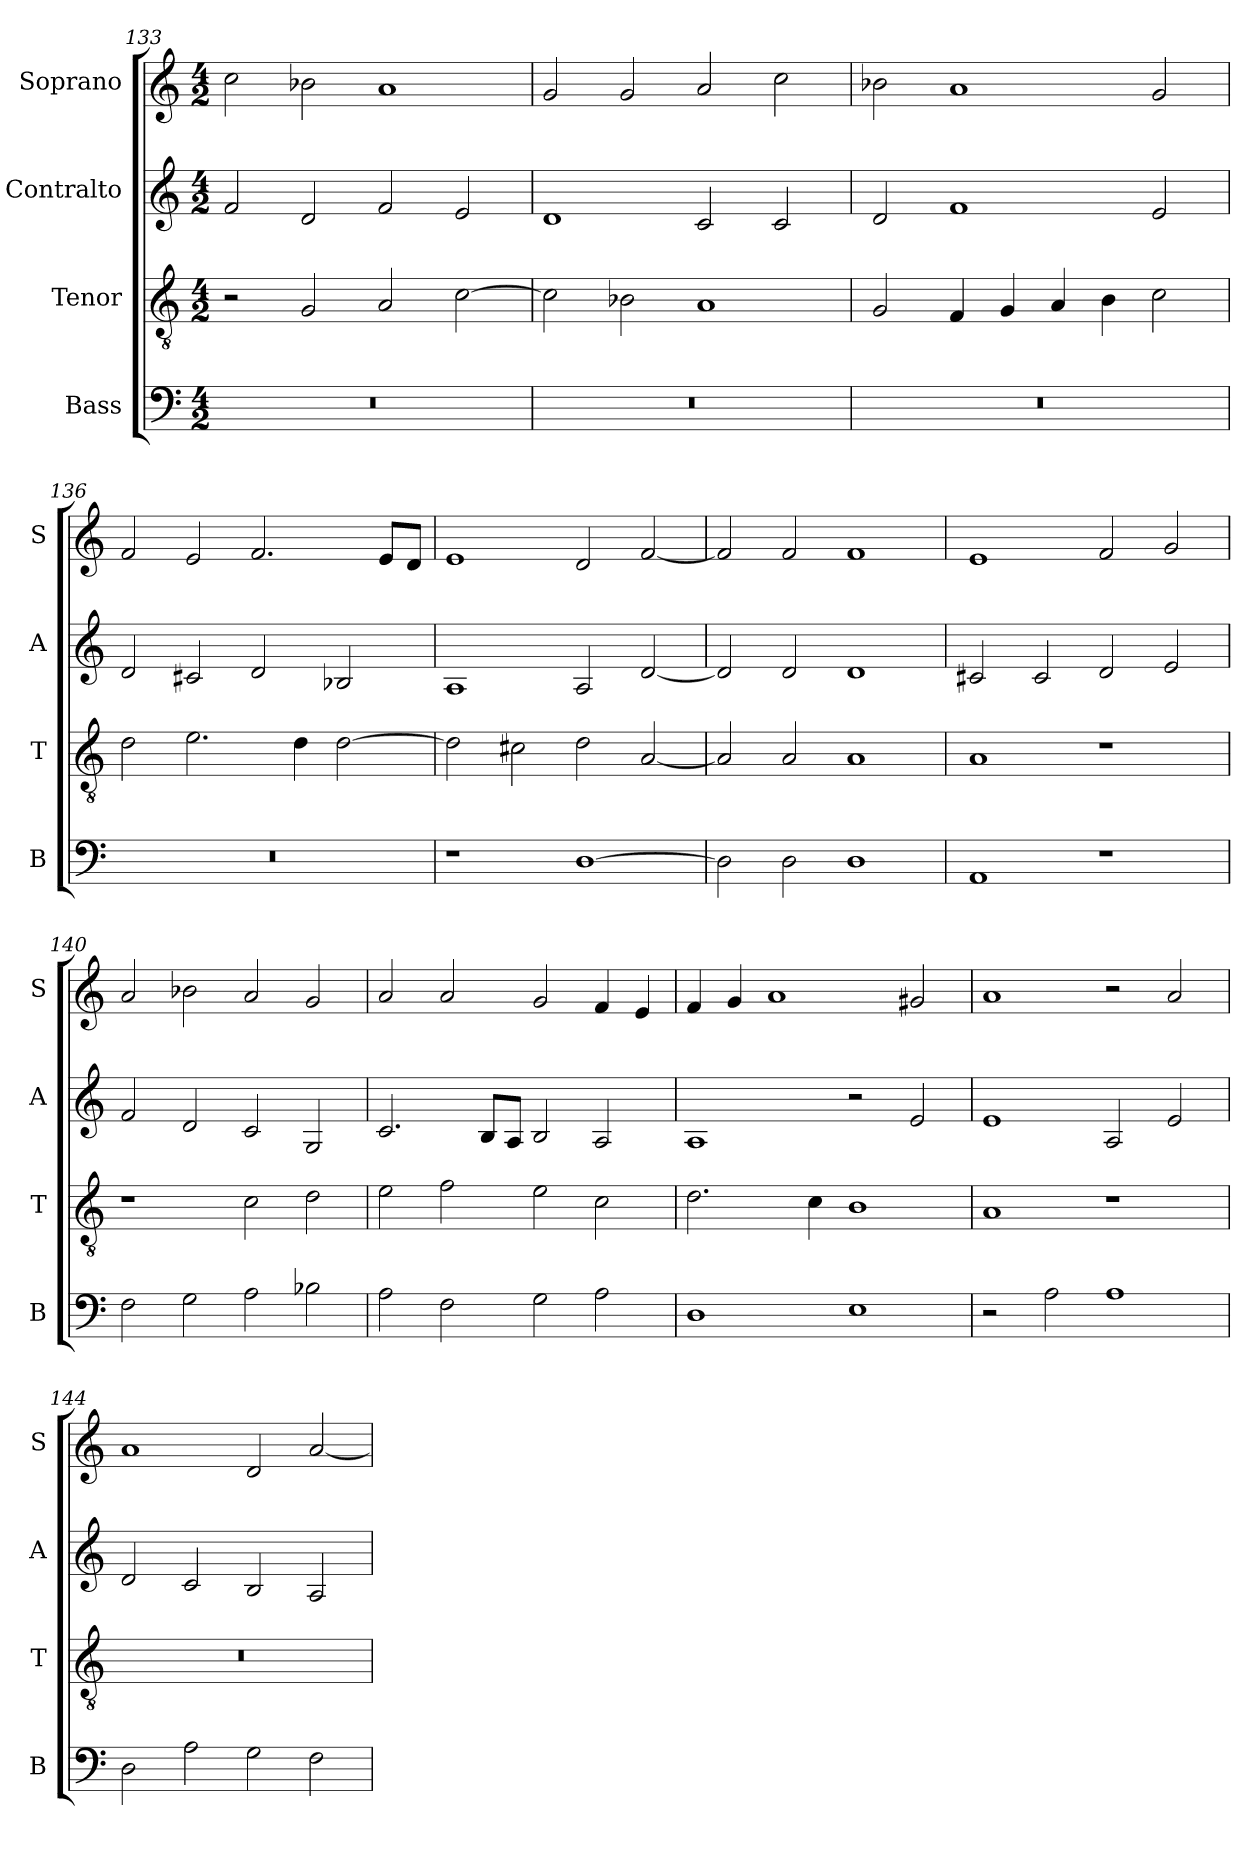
**kern	**kern	**kern	**kern
*part4	*part3	*part2	*part1
*staff4	*staff3	*staff2	*staff1
*I"Bass	*I"Tenor	*I"Contralto	*I"Soprano
*I'B	*I'T	*I'A	*I'S
*clefF4	*clefGv2	*clefG2	*clefG2
*k[]	*k[]	*k[]	*k[]
*D:dor	*D:dor	*D:dor	*D:dor
*M4/2	*M4/2	*M4/2	*M4/2
=133	=133	=133	=133
0r	2r	2f	2cc
.	2G	2d	2b-X
.	2A	2f	1a
.	[2c	2e	.
=134	=134	=134	=134
0r	2c]	1d	2g
.	2B-X	.	2g
.	1A	2c	2a
.	.	2c	2cc
=135	=135	=135	=135
0r	2G	2d	2b-X
.	4F	1f	1a
.	4G	.	.
.	4A	.	.
.	4B	.	.
.	2c	2e	2g
=136	=136	=136	=136
0r	2d	2d	2f
.	2.e	2c#X	2e
.	.	2d	2.f
.	4d	.	.
.	[2d	2B-X	.
.	.	.	8e/L
.	.	.	8d/J
=137	=137	=137	=137
1r	2d]	1A	1e
.	2c#X	.	.
[1D	2d	2A	2d
.	[2A	[2d	[2f
=138	=138	=138	=138
2D]	2A]	2d]	2f]
2D	2A	2d	2f
1D	1A	1d	1f
=139	=139	=139	=139
1AA	1A	2c#X	1e
.	.	2c#	.
1r	1r	2d	2f
.	.	2e	2g
=140	=140	=140	=140
2F	1r	2f	2a
2G	.	2d	2b-X
2A	2c	2c	2a
2B-X	2d	2G	2g
=141	=141	=141	=141
2A	2e	2.c	2a
2F	2f	.	2a
.	.	8B/L	.
.	.	8A/J	.
2G	2e	2B	2g
2A	2c	2A	4f
.	.	.	4e
=142	=142	=142	=142
1D	2.d	1A	4f
.	.	.	4g
.	.	.	1a
.	4c	.	.
1E	1B	2r	.
.	.	2e	2g#X
=143	=143	=143	=143
2r	1A	1e	1a
2A	.	.	.
1A	1r	2A	2r
.	.	2e	2a
=144	=144	=144	=144
2D	0r	2d	1a
2A	.	2c	.
2G	.	2B	2d
2F	.	2A	[2a
=	=	=	=
*-	*-	*-	*-
